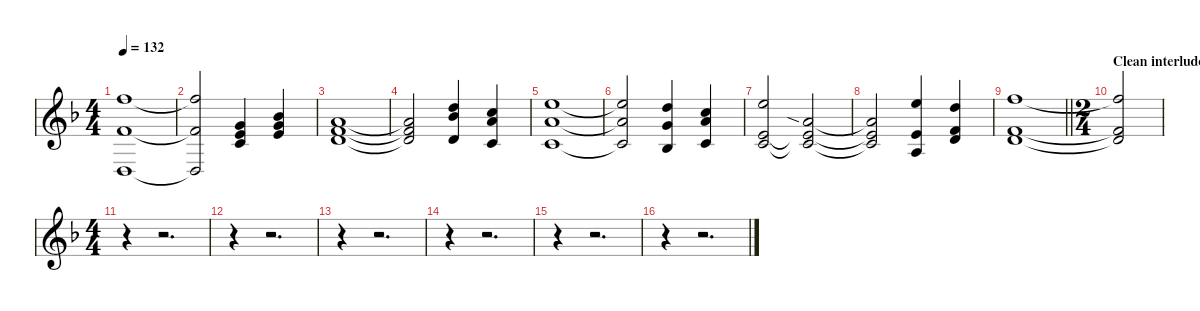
\defaultSystemsLayout 4
\hideDynamics
\bracketExtendMode nobrackets
\singleTrackTrackNamePolicy hidden
\multiTrackTrackNamePolicy hidden
\firstSystemTrackNameMode fullname
\firstSystemTrackNameOrientation horizontal
\otherSystemsTrackNameOrientation horizontal
\track ("Choir" "chr.") {instrument choiraahs}
\staff {score}
\tuning (E4 B3 G3 D3 A2 D2)
\ts (4 4)
\tempo 132
\clef g2
\ks dminor
(13.1{acc forcenatural} 6.2{acc forcenatural} 0.4{acc forcenatural}).1{dy f beam Up} |
(13.1{t acc forcenatural} 6.2{t acc forcenatural} 0.4{t acc forcenatural}).2{beam Up} (3.1{acc forcenatural} 5.2{acc forcenatural} 5.3{acc forcenatural}).4{beam Up} (6.1{acc b} 8.2{acc forcenatural} 9.3{acc forcenatural}).4{beam Up} |
(5.1{acc forcenatural} 6.2{acc forcenatural} 7.3{acc forcenatural}).1{beam Up} |
(5.1{t acc forcenatural} 6.2{t acc forcenatural} 7.3{t acc forcenatural}).2{beam Up} (10.1{acc forcenatural} 11.2{acc b} 7.3{acc forcenatural}).4{beam Up} (8.1{acc forcenatural} 10.2{acc forcenatural} 5.3{acc forcenatural}).4{beam Up} |
(12.1{acc forcenatural} 10.2{acc forcenatural} 5.3{acc forcenatural}).1{beam Up} |
(12.1{t acc forcenatural} 10.2{t acc forcenatural} 5.3{t acc forcenatural}).2{beam Up} (10.1{acc forcenatural} 8.2{acc forcenatural} 3.3{acc b}).4{beam Up} (8.1{acc forcenatural} 10.2{acc forcenatural} 5.3{acc forcenatural}).4{beam Up} |
(12.1{acc forcenatural} 5.2{acc forcenatural} 5.3{acc forcenatural}).2{beam Up} (5.1{sia acc forcenatural} 5.2{t acc forcenatural} 5.3{t acc forcenatural}).2{beam Up} |
(5.1{t acc forcenatural} 5.2{t acc forcenatural} 5.3{t acc forcenatural}).2{beam Up} (12.1{acc forcenatural} 5.2{acc forcenatural} 2.3{acc forcenatural}).4{beam Up} (10.1{acc forcenatural} 6.2{acc forcenatural} 7.3{acc forcenatural}).4{beam Up} |
\barLineRight lightlight
(13.1{acc forcenatural} 6.2{acc forcenatural} 7.3{acc forcenatural}).1{beam Up} |
\ts (2 4)
\beaming (8 2 2)
\section ("" "Clean interlude")
(13.1{t acc forcenatural} 6.2{t acc forcenatural} 7.3{t acc forcenatural}).2{beam Up} |
\ts (4 4)
\beaming (8 2 2 2 2)
r.4{beam Down} r.2{d beam Down} |
r.4{beam Down} r.2{d beam Down} |
r.4{beam Down} r.2{d beam Down} |
r.4{beam Down} r.2{d beam Down} |
r.4{beam Down} r.2{d beam Down} |
r.4{beam Down} r.2{d beam Down}
